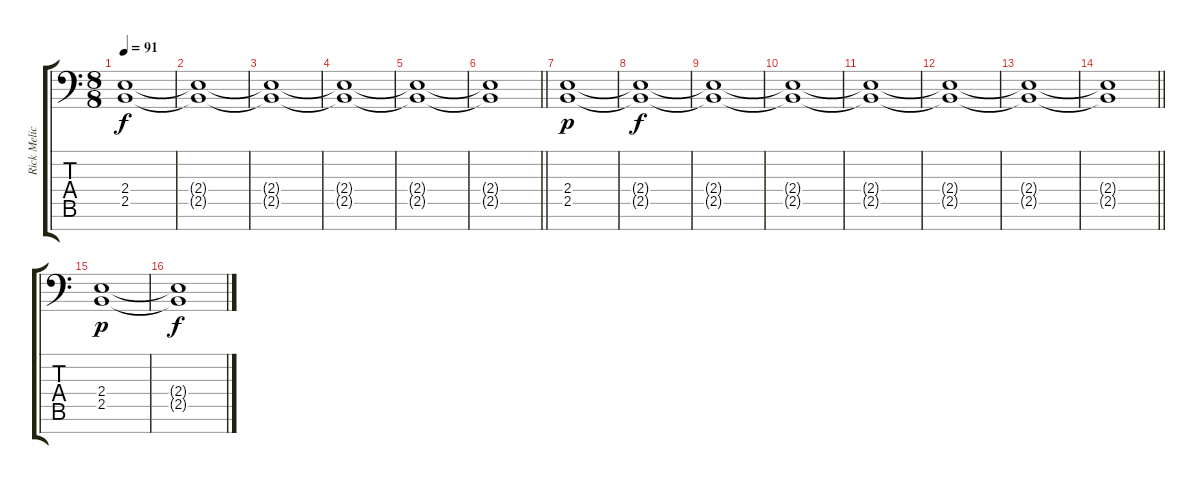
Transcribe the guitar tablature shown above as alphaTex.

\track ("Rick Melick Keyboards" "Rick Melic") {instrument drawbarorgan}
\staff {score tabs}
\tuning (E4 B3 G3 D3 A2 E2 E1) {hide}
\ts (8 8)
\tempo 91
\clef f4
\ks c
(2.4{t} 2.5{t}).1{dy f} |
(2.4{t} 2.5{t}).1 |
(2.4{t} 2.5{t}).1 |
(2.4{t} 2.5{t}).1 |
(2.4{t} 2.5{t}).1 |
\barLineRight lightlight
(2.4{t} 2.5{t}).1 |
(2.4 2.5).1{dy p} |
(2.4{t} 2.5{t}).1{dy f} |
(2.4{t} 2.5{t}).1 |
(2.4{t} 2.5{t}).1 |
(2.4{t} 2.5{t}).1 |
(2.4{t} 2.5{t}).1 |
(2.4{t} 2.5{t}).1 |
\barLineRight lightlight
(2.4{t} 2.5{t}).1 |
(2.4 2.5).1{dy p} |
(2.4{t} 2.5{t}).1{dy f}
